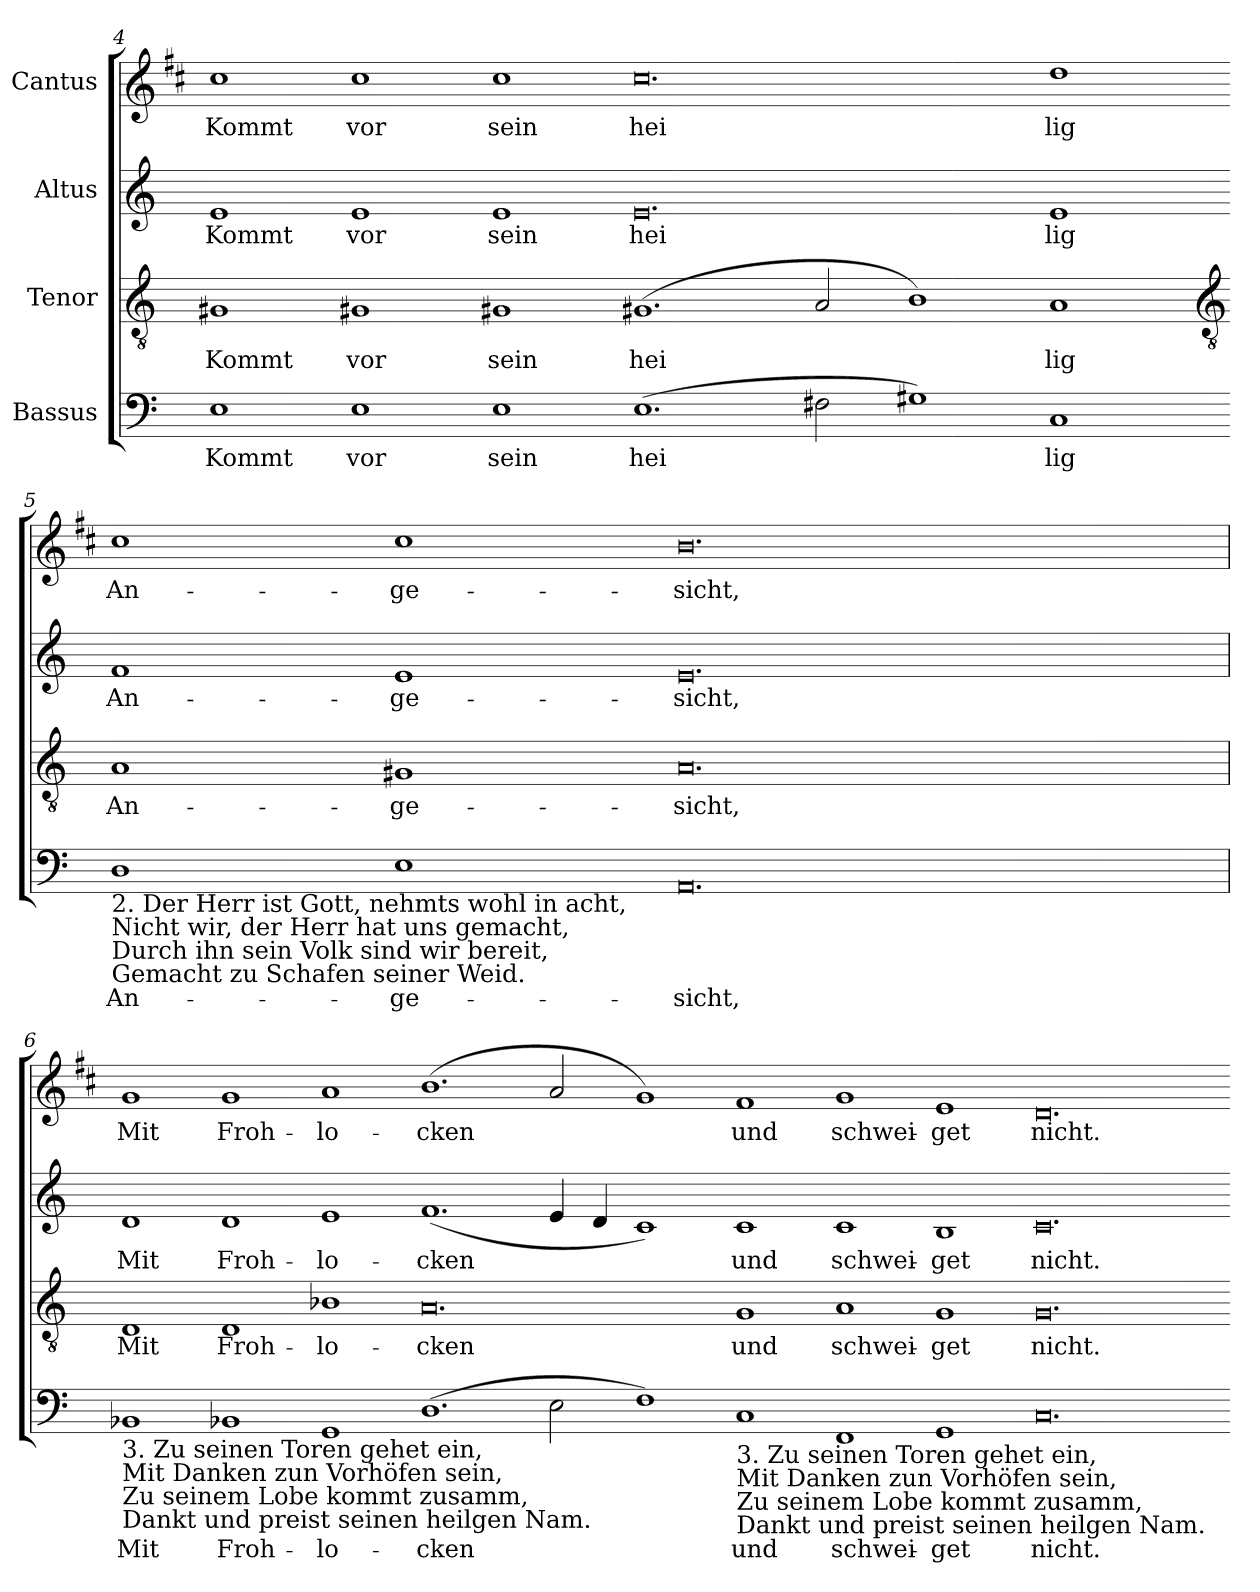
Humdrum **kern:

**kern	**text	**kern	**text	**kern	**text	**kern	**text
*part4	*part4	*part3	*part3	*part2	*part2	*part1	*part1
*staff4	*staff4	*staff3	*staff3	*staff2	*staff2	*staff1	*staff1
*I"Bassus	*	*I"Tenor	*	*I"Altus	*	*I"Cantus	*
*clefF4	*	*clefGv2	*	*clefG2	*	*clefG2	*
*	*	*	*	*	*	*ITrd1c2	*
*k[]	*	*k[]	*	*k[]	*	*k[]	*
*C:	*	*C:	*	*C:	*	*C:	*
=4	=4	=4	=4	=4	=4	=4	=4
!	!LO:LY:b	!	!LO:LY:b	!	!LO:LY:b	!	!LO:LY:b
1E	Kommt	1G#X	Kommt	1e	Kommt	1b	Kommt
!	!LO:LY:b	!	!LO:LY:b	!	!LO:LY:b	!	!LO:LY:b
1E	vor	1G#X	vor	1e	vor	1b	vor
!	!LO:LY:b	!	!LO:LY:b	!	!LO:LY:b	!	!LO:LY:b
1E	sein	1G#X	sein	1e	sein	1b	sein
!	!LO:LY:b	!	!LO:LY:b	!	!LO:LY:b	!	!LO:LY:b
(>1.E	hei	(<1.G#X	hei	0.e	hei	0.b	hei
2F#X	.	2A	.	.	.	.	.
1G#X)	.	1B)	.	.	.	.	.
!	!LO:LY:b	!	!LO:LY:b	!	!LO:LY:b	!	!LO:LY:b
1C	lig	1A	lig	1e	lig	1cc	lig
!!LO:LB:g=z
=5-	=5-	=5-	=5-	=5-	=5-	=5-	=5-
*	*	*clefGv2	*	*	*	*	*
!LO:TX:b:t=2. Der Herr ist Gott, nehmts wohl in acht,\nNicht wir, der Herr hat uns gemacht,\nDurch ihn sein Volk sind wir bereit,\nGemacht zu Schafen seiner Weid.	!	!	!	!	!	!	!
!	!LO:LY:b	!	!LO:LY:b	!	!LO:LY:b	!	!LO:LY:b
1D	An-	1A	An-	1f	An-	1b	An-
!	!LO:LY:b	!	!LO:LY:b	!	!LO:LY:b	!	!LO:LY:b
1E	-ge-	1G#X	-ge-	1e	-ge-	1b	-ge-
!	!LO:LY:b	!	!LO:LY:b	!	!LO:LY:b	!	!LO:LY:b
0.AA	-sicht,	0.A	-sicht,	0.e	-sicht,	0.a	-sicht,
=6	=6	=6	=6	=6	=6	=6	=6
!LO:TX:b:t=3. Zu seinen Toren gehet ein,\nMit Danken zun Vorhöfen sein,\nZu seinem Lobe kommt zusamm,\nDankt und preist seinen heilgen Nam.	!	!	!	!	!	!	!
!	!LO:LY:b	!	!LO:LY:b	!	!LO:LY:b	!	!LO:LY:b
1BB-X	Mit	1D	Mit	1d	Mit	1f	Mit
!	!LO:LY:b	!	!LO:LY:b	!	!LO:LY:b	!	!LO:LY:b
1BB-X	Froh-	1D	Froh-	1d	Froh-	1f	Froh-
!	!LO:LY:b	!	!LO:LY:b	!	!LO:LY:b	!	!LO:LY:b
1GG	-lo-	1B-X	-lo-	1e	-lo-	1g	-lo-
!	!LO:LY:b	!	!LO:LY:b	!	!LO:LY:b	!	!LO:LY:b
(>1.D	-cken	0.A	-cken	(<1.f	-cken	(<1.a	-cken
2E	.	.	.	4e	.	2g	.
.	.	.	.	4d	.	.	.
1F)	.	.	.	1c)	.	1f)	.
!LO:TX:b:t=3. Zu seinen Toren gehet ein,\nMit Danken zun Vorhöfen sein,\nZu seinem Lobe kommt zusamm,\nDankt und preist seinen heilgen Nam.	!	!	!	!	!	!	!
!	!LO:LY:b	!	!LO:LY:b	!	!LO:LY:b	!	!LO:LY:b
1C	und	1G	und	1c	und	1e	und
!	!LO:LY:b	!	!LO:LY:b	!	!LO:LY:b	!	!LO:LY:b
1FF	schwei-	1A	schwei-	1c	schwei-	1f	schwei-
!	!LO:LY:b	!	!LO:LY:b	!	!LO:LY:b	!	!LO:LY:b
1GG	-get	1G	-get	1B	-get	1d	-get
!	!LO:LY:b	!	!LO:LY:b	!	!LO:LY:b	!	!LO:LY:b
0.C	nicht.	0.G	nicht.	0.c	nicht.	0.c	nicht.
=-	=-	=-	=-	=-	=-	=-	=-
*-	*-	*-	*-	*-	*-	*-	*-
